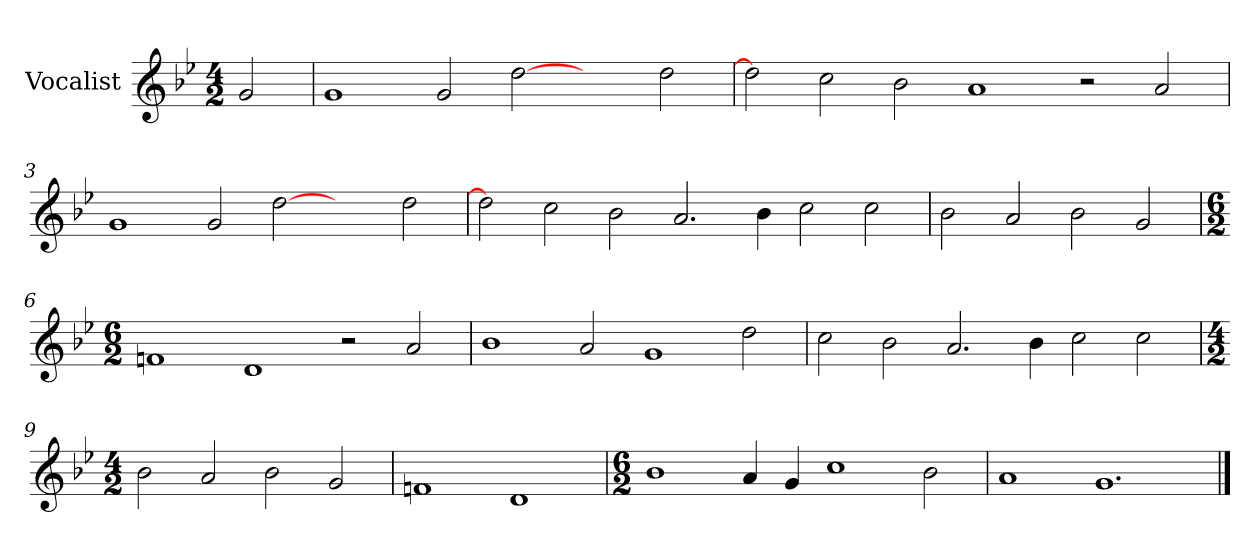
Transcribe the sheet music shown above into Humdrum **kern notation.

**kern
*part1
*staff1
*I"Vocalist
*k[b-e-]
*g:
*M4/2
=
2g
=1
1g
2g
[2dd
2ryy
2dd
=2
2dd]
2cc
2b-
1a
2r
2a
=3
1g
2g
[2dd
2ryy
2dd
=4
2dd]
2cc
2b-
2.a
4b-
2cc
2cc
=5
2b-
2a
2b-
2g
=6
*M6/2
1fn
1d
2r
2a
=7
1b-
2a
1g
2dd
=8
2cc
2b-
2.a
4b-
2cc
2cc
=9
*M4/2
2b-
2a
2b-
2g
=10
1fn
1d
=11
*M6/2
1b-
4a
4g
1cc
2b-
=12
1a
1.g
==
*-
